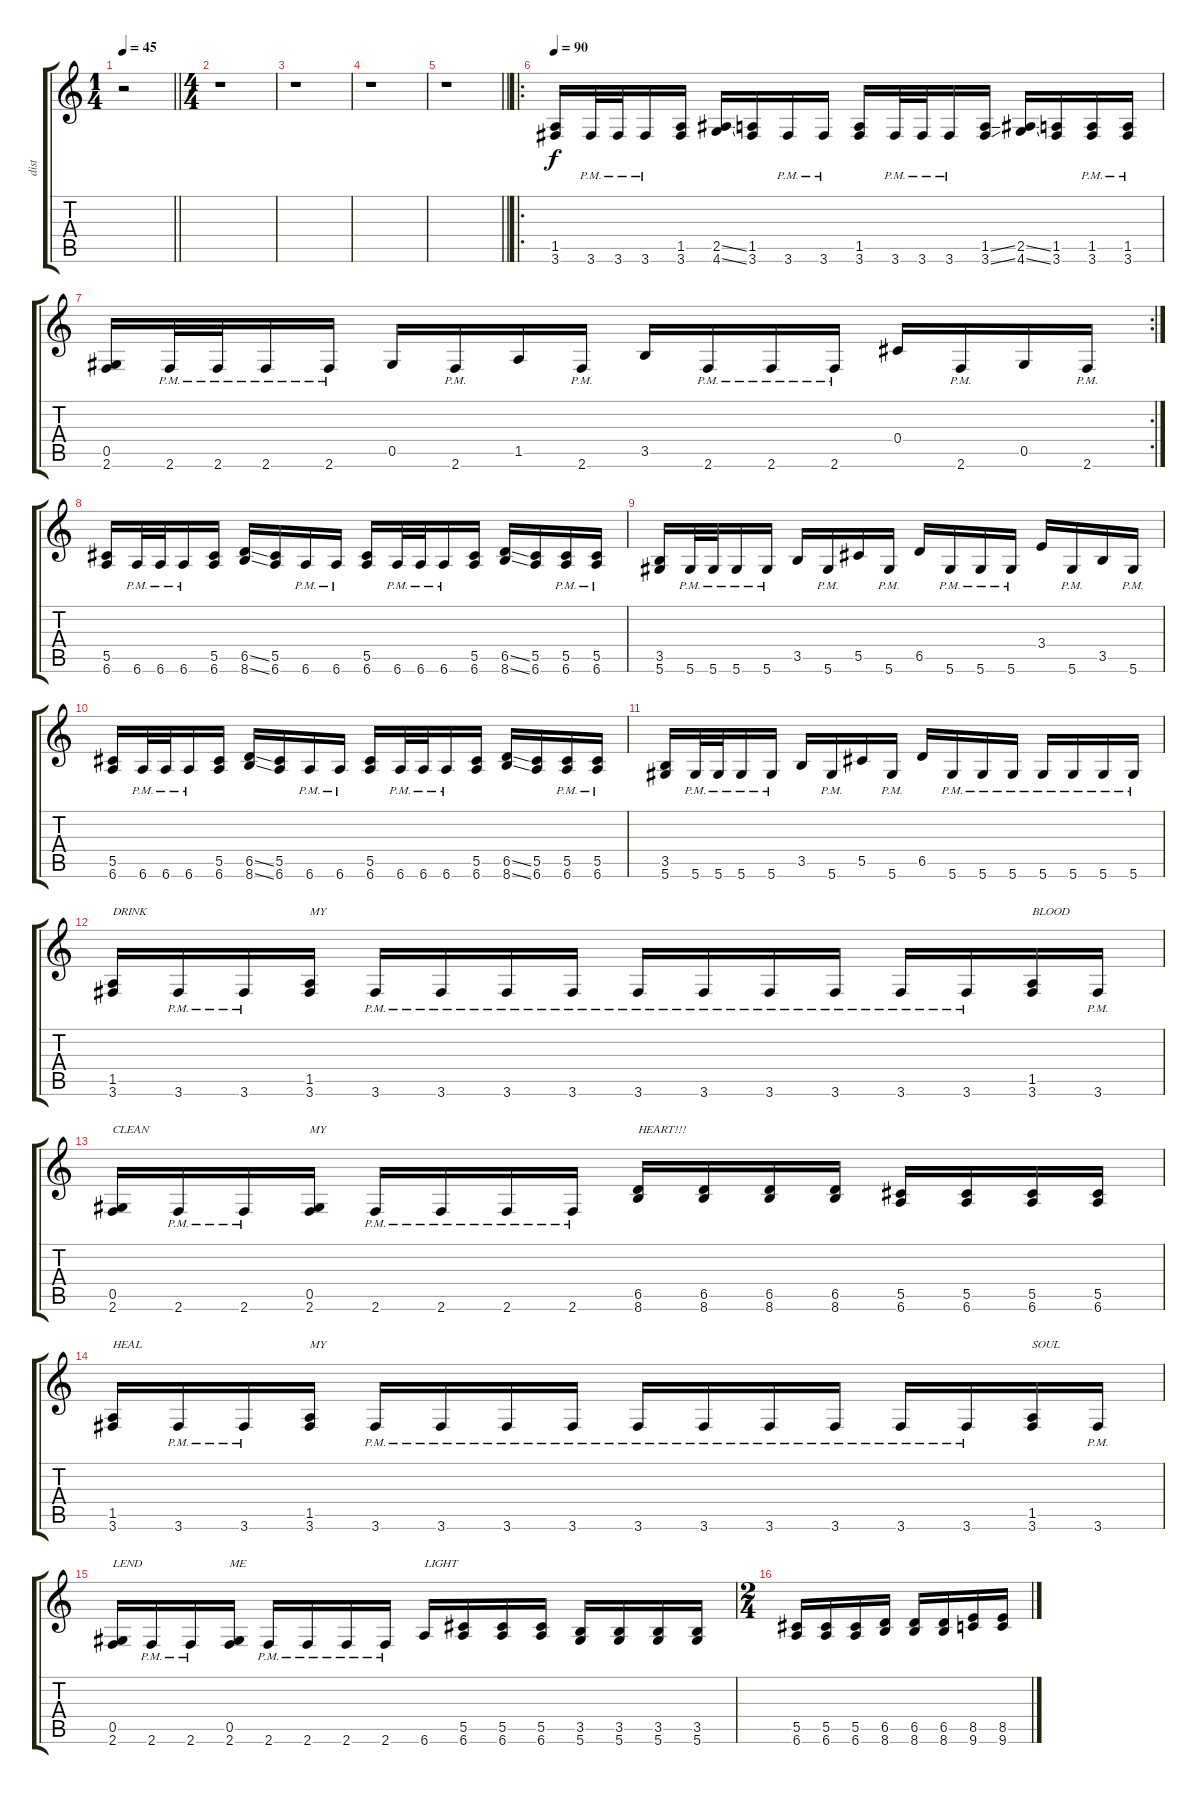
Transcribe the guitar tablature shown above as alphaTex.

\track ("dist" "dist") {instrument distortionguitar}
\staff {score tabs}
\tuning (Eb4 Bb3 Gb3 Db3 Ab2 Eb2) {hide}
\ts (1 4)
\tempo 45
\clef g2
\barLineRight lightlight
\ks c
r.2{dy f} |
\ts (4 4)
\section ("" "")
r.1 |
r.1 |
r.1 |
\barLineRight lightlight
r.1 |
\ro
\section ("" "")
\tempo 90
(1.5 3.6).16 3.6{pm}.32 3.6{pm}.32 3.6{pm}.16 (1.5 3.6).16 (2.5{ss} 4.6{ss}).16 (1.5 3.6).16 3.6{pm}.16 3.6{pm}.16 (1.5 3.6).16 3.6{pm}.32 3.6{pm}.32 3.6{pm}.16 (1.5{ss} 3.6{ss}).16 (2.5{ss} 4.6{ss}).16 (1.5 3.6).16 (1.5 3.6{pm}).16 (1.5 3.6{pm}).16 |
\rc 2
(0.5 2.6).16 2.6{pm}.32 2.6{pm}.32 2.6{pm}.16 2.6{pm}.16 0.5.16 2.6{pm}.16 1.5.16 2.6{pm}.16 3.5.16 2.6{pm}.16 2.6{pm}.16 2.6{pm}.16 0.4.16 2.6{pm}.16 0.5.16 2.6{pm}.16 |
(5.5 6.6).16 6.6{pm}.32 6.6{pm}.32 6.6{pm}.16 (5.5 6.6).16 (6.5{ss} 8.6{ss}).16 (5.5 6.6).16 6.6{pm}.16 6.6{pm}.16 (5.5 6.6).16 6.6{pm}.32 6.6{pm}.32 6.6{pm}.16 (5.5 6.6).16 (6.5{ss} 8.6{ss}).16 (5.5 6.6).16 (5.5 6.6{pm}).16 (5.5 6.6{pm}).16 |
(3.5 5.6).16 5.6{pm}.32 5.6{pm}.32 5.6{pm}.16 5.6{pm}.16 3.5.16 5.6{pm}.16 5.5.16 5.6{pm}.16 6.5.16 5.6{pm}.16 5.6{pm}.16 5.6{pm}.16 3.4.16 5.6{pm}.16 3.5.16 5.6{pm}.16 |
(5.5 6.6).16 6.6{pm}.32 6.6{pm}.32 6.6{pm}.16 (5.5 6.6).16 (6.5{ss} 8.6{ss}).16 (5.5 6.6).16 6.6{pm}.16 6.6{pm}.16 (5.5 6.6).16 6.6{pm}.32 6.6{pm}.32 6.6{pm}.16 (5.5 6.6).16 (6.5{ss} 8.6{ss}).16 (5.5 6.6).16 (5.5 6.6{pm}).16 (5.5 6.6{pm}).16 |
(3.5 5.6).16 5.6{pm}.32 5.6{pm}.32 5.6{pm}.16 5.6{pm}.16 3.5.16 5.6{pm}.16 5.5.16 5.6{pm}.16 6.5.16 5.6{pm}.16 5.6{pm}.16 5.6{pm}.16 5.6{pm}.16 5.6{pm}.16 5.6{pm}.16 5.6{pm}.16 |
(1.5 3.6).16{txt "DRINK"} 3.6{pm}.16 3.6{pm}.16 (1.5 3.6).16{txt "MY"} 3.6{pm}.16 3.6{pm}.16 3.6{pm}.16 3.6{pm}.16 3.6{pm}.16 3.6{pm}.16 3.6{pm}.16 3.6{pm}.16 3.6{pm}.16 3.6{pm}.16 (1.5 3.6).16{txt "BLOOD"} 3.6{pm}.16 |
(0.5 2.6).16{txt "CLEAN"} 2.6{pm}.16 2.6{pm}.16 (0.5 2.6).16{txt "MY"} 2.6{pm}.16 2.6{pm}.16 2.6{pm}.16 2.6{pm}.16 (6.5 8.6).16{txt "HEART!!!"} (6.5 8.6).16 (6.5 8.6).16 (6.5 8.6).16 (5.5 6.6).16 (5.5 6.6).16 (5.5 6.6).16 (5.5 6.6).16 |
(1.5 3.6).16{txt "HEAL"} 3.6{pm}.16 3.6{pm}.16 (1.5 3.6).16{txt "MY"} 3.6{pm}.16 3.6{pm}.16 3.6{pm}.16 3.6{pm}.16 3.6{pm}.16 3.6{pm}.16 3.6{pm}.16 3.6{pm}.16 3.6{pm}.16 3.6{pm}.16 (1.5 3.6).16{txt "SOUL"} 3.6{pm}.16 |
(0.5 2.6).16{txt "LEND"} 2.6{pm}.16 2.6{pm}.16 (0.5 2.6).16{txt "ME"} 2.6{pm}.16 2.6{pm}.16 2.6{pm}.16 2.6{pm}.16 6.6.16{txt "LIGHT"} (5.5 6.6).16 (5.5 6.6).16 (5.5 6.6).16 (3.5 5.6).16 (3.5 5.6).16 (3.5 5.6).16 (3.5 5.6).16 |
\ts (2 4)
(5.5 6.6).16 (5.5 6.6).16 (5.5 6.6).16 (6.5 8.6).16 (6.5 8.6).16 (6.5 8.6).16 (8.5 9.6).16 (8.5 9.6).16
